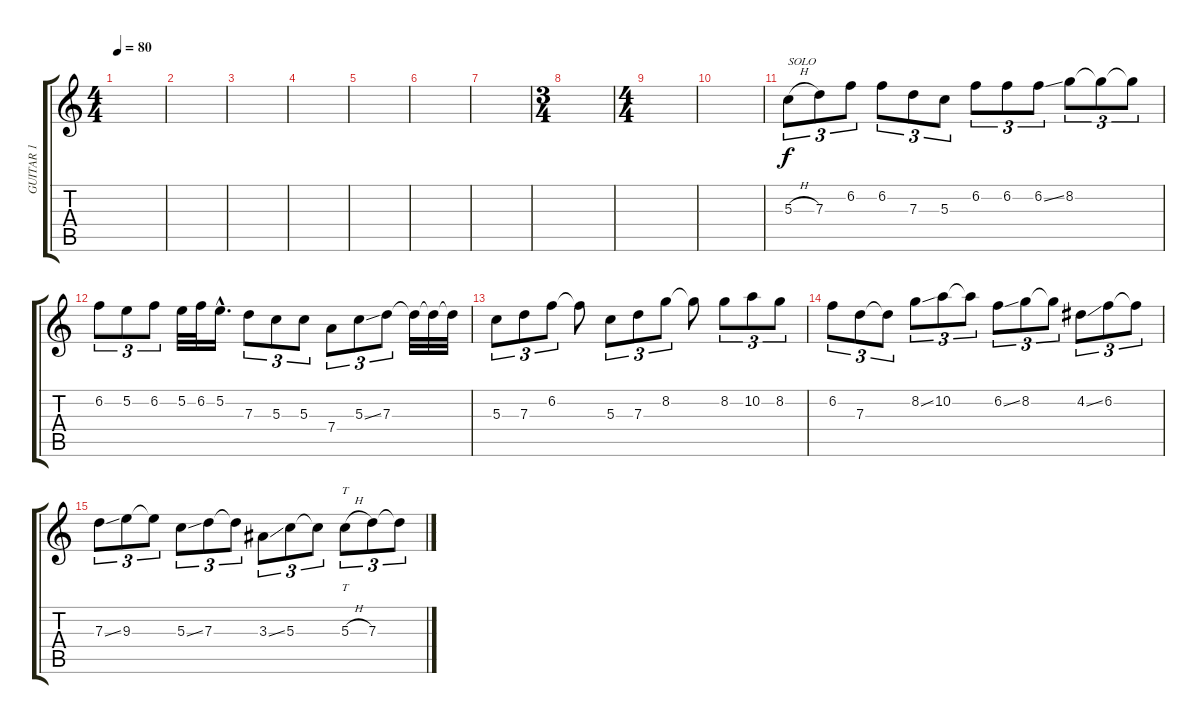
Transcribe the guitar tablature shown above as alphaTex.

\track ("GUITAR 1" "GUITAR 1") {instrument overdrivenguitar}
\staff {score tabs}
\tuning (E4 B3 G3 D3 A2 E2) {hide}
\ts (4 4)
\tempo 80
\clef g2
\ks c
|
|
|
|
|
|
|
\ts (3 4)
|
\ts (4 4)
|
|
5.3{h}.8{tu (3 2) txt "SOLO"} 7.3.8{tu (3 2)} 6.2.8{tu (3 2)} 6.2.8{tu (3 2)} 7.3.8{tu (3 2)} 5.3.8{tu (3 2)} 6.2.8{tu (3 2)} 6.2.8{tu (3 2)} 6.2{ss}.8{tu (3 2)} 8.2.8{tu (3 2)} 8.2{t}.8{tu (3 2)} 8.2{t}.8{tu (3 2)} |
6.2.8{tu (3 2)} 5.2.8{tu (3 2)} 6.2.8{tu (3 2)} 5.2.32 6.2.32 5.2{hac}.16{d} 7.3.8{tu (3 2)} 5.3.8{tu (3 2)} 5.3.8{tu (3 2)} 7.4.8{tu (3 2)} 5.3{ss}.8{tu (3 2)} 7.3.8{tu (3 2)} 7.3{t}.32 7.3{t}.32 7.3{t}.32 |
5.3.8{tu (3 2)} 7.3.8{tu (3 2)} 6.2.8{tu (3 2)} 6.2{t}.8 5.3.8{tu (3 2)} 7.3.8{tu (3 2)} 8.2.8{tu (3 2)} 8.2{t}.8 8.2.8{tu (3 2)} 10.2.8{tu (3 2)} 8.2.8{tu (3 2)} |
6.2.8{tu (3 2)} 7.3.8{tu (3 2)} 7.3{t}.8{tu (3 2)} 8.2{ss}.8{tu (3 2)} 10.2.8{tu (3 2)} 10.2{t}.8{tu (3 2)} 6.2{ss}.8{tu (3 2)} 8.2.8{tu (3 2)} 8.2{t}.8{tu (3 2)} 4.2{ss}.8{tu (3 2)} 6.2.8{tu (3 2)} 6.2{t}.8{tu (3 2)} |
7.3{ss}.8{tu (3 2)} 9.3.8{tu (3 2)} 9.3{t}.8{tu (3 2)} 5.3{ss}.8{tu (3 2)} 7.3.8{tu (3 2)} 7.3{t}.8{tu (3 2)} 3.3{ss}.8{tu (3 2)} 5.3.8{tu (3 2)} 5.3{t}.8{tu (3 2)} 5.3{h}.8{tt tu (3 2)} 7.3.8{tu (3 2)} 7.3{t}.8{tu (3 2)}
